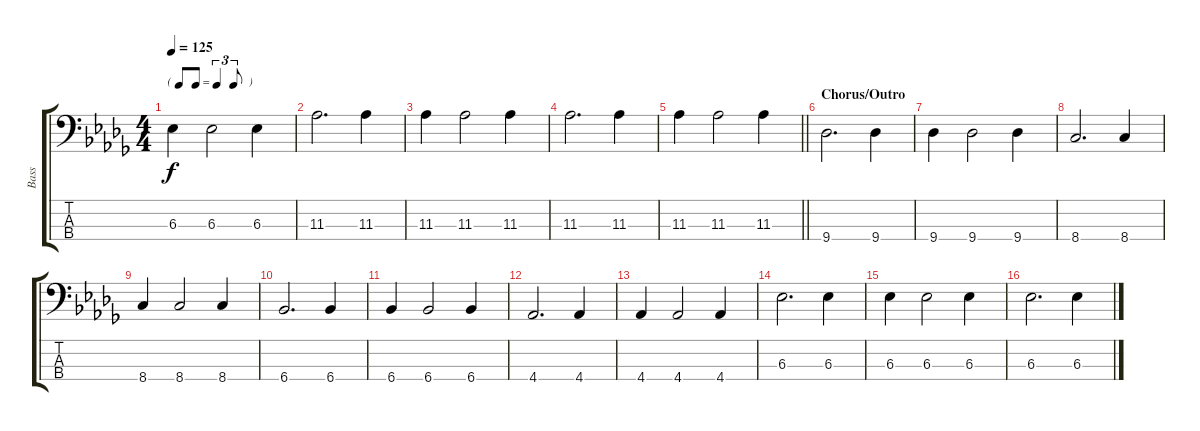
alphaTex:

\track ("Bass" "Bass") {instrument electricbassfinger}
\staff {score tabs}
\tuning (G2 D2 A1 E1) {hide}
\ts (4 4)
\tf triplet8th
\tempo 125
\clef f4
\ks db
6.3.4{dy f} 6.3.2 6.3.4 |
11.3.2{d} 11.3.4 |
11.3.4 11.3.2 11.3.4 |
11.3.2{d} 11.3.4 |
\barLineRight lightlight
11.3.4 11.3.2 11.3.4 |
\section ("" "Chorus/Outro")
9.4.2{d} 9.4.4 |
9.4.4 9.4.2 9.4.4 |
8.4.2{d} 8.4.4 |
8.4.4 8.4.2 8.4.4 |
6.4.2{d} 6.4.4 |
6.4.4 6.4.2 6.4.4 |
4.4.2{d} 4.4.4 |
4.4.4 4.4.2 4.4.4 |
6.3.2{d} 6.3.4 |
6.3.4 6.3.2 6.3.4 |
6.3.2{d} 6.3.4
